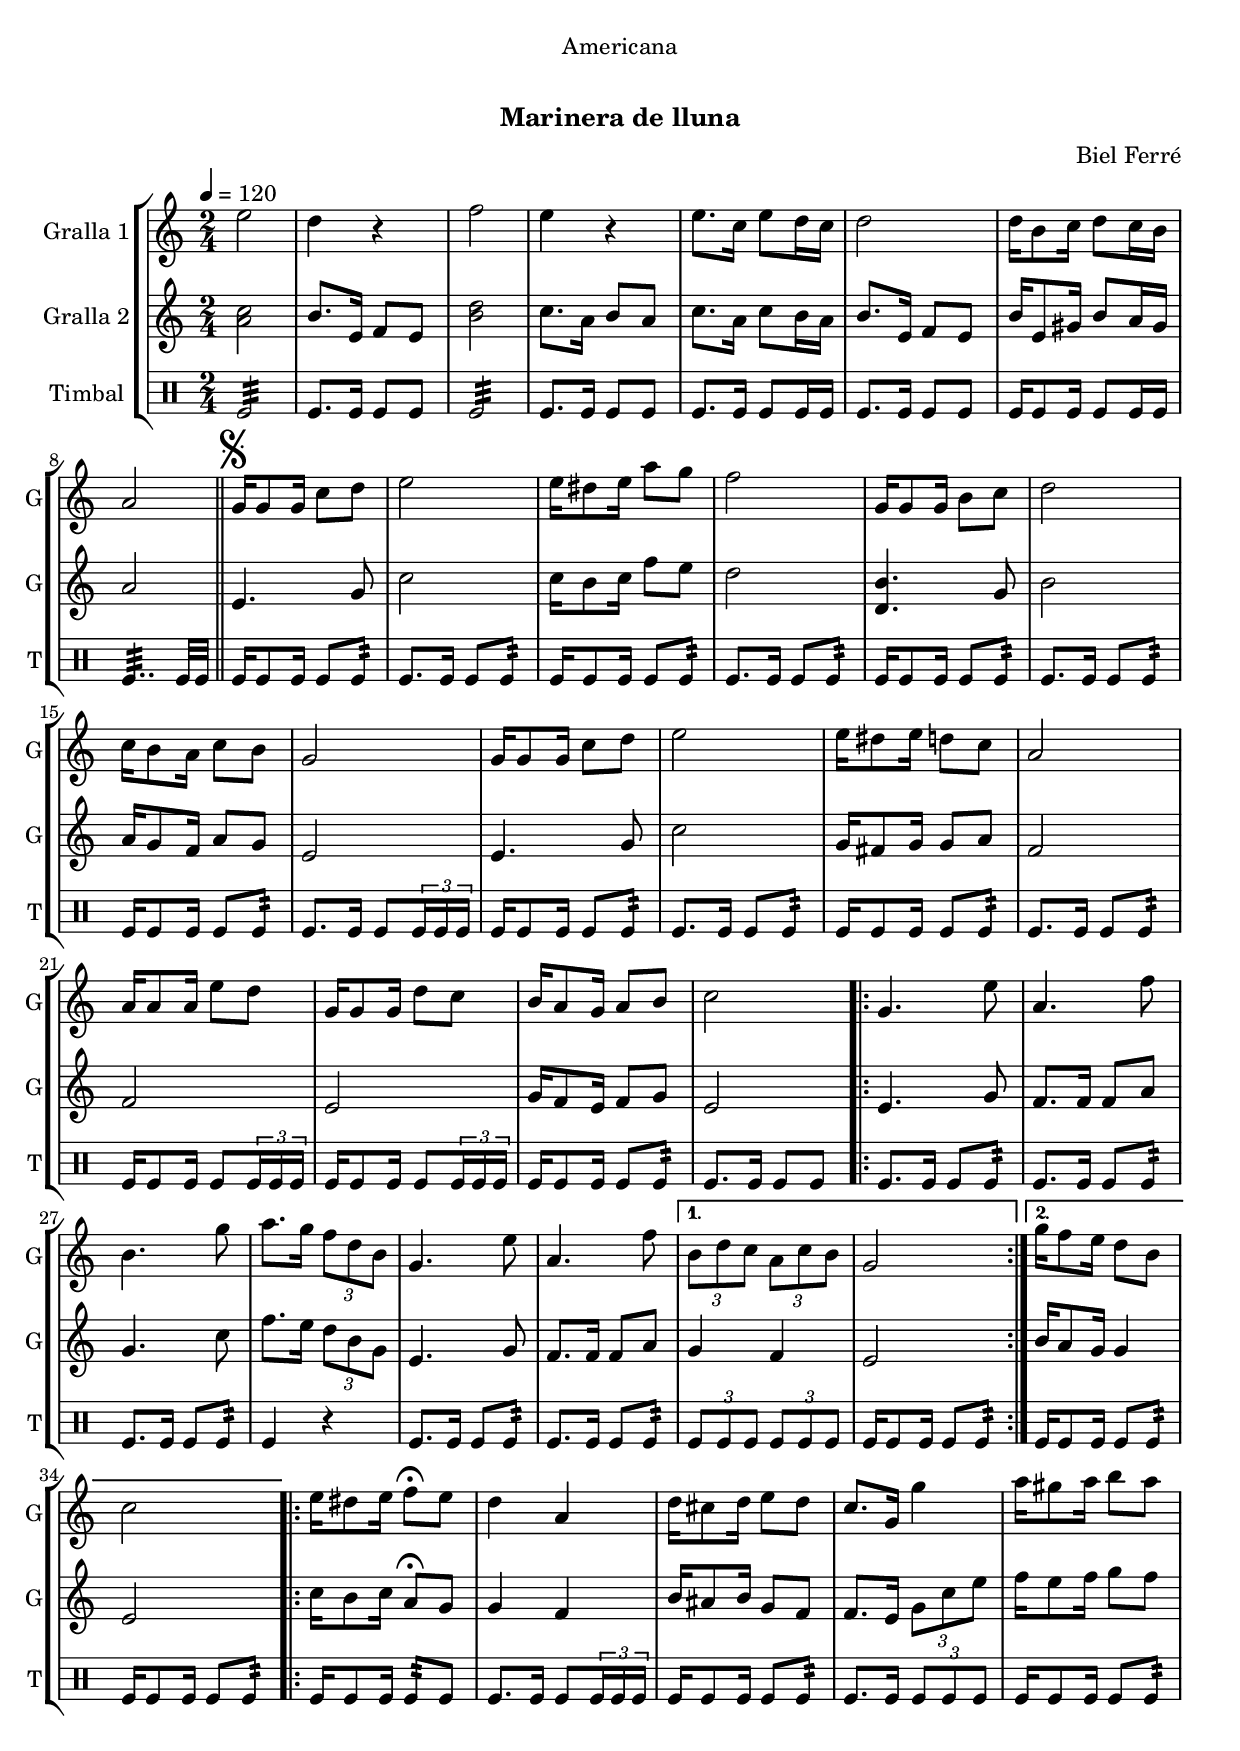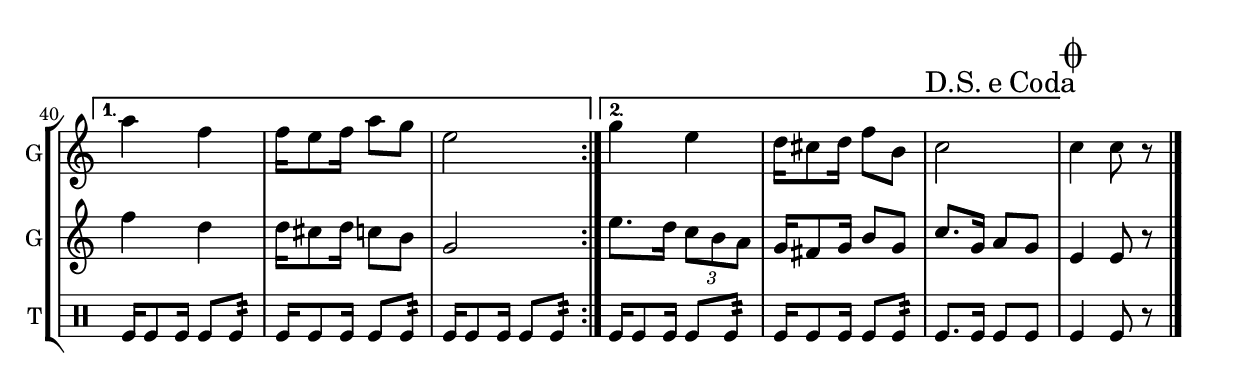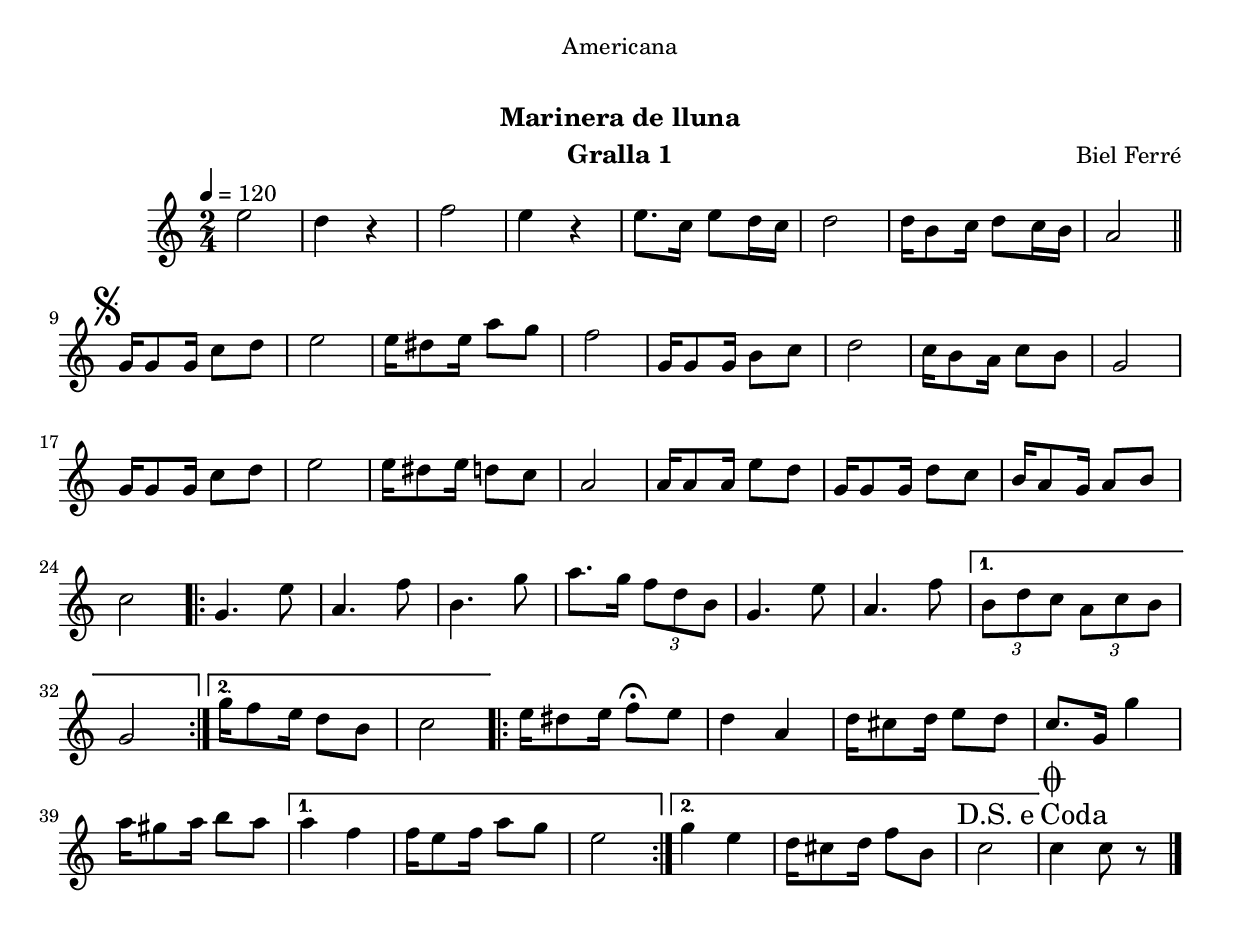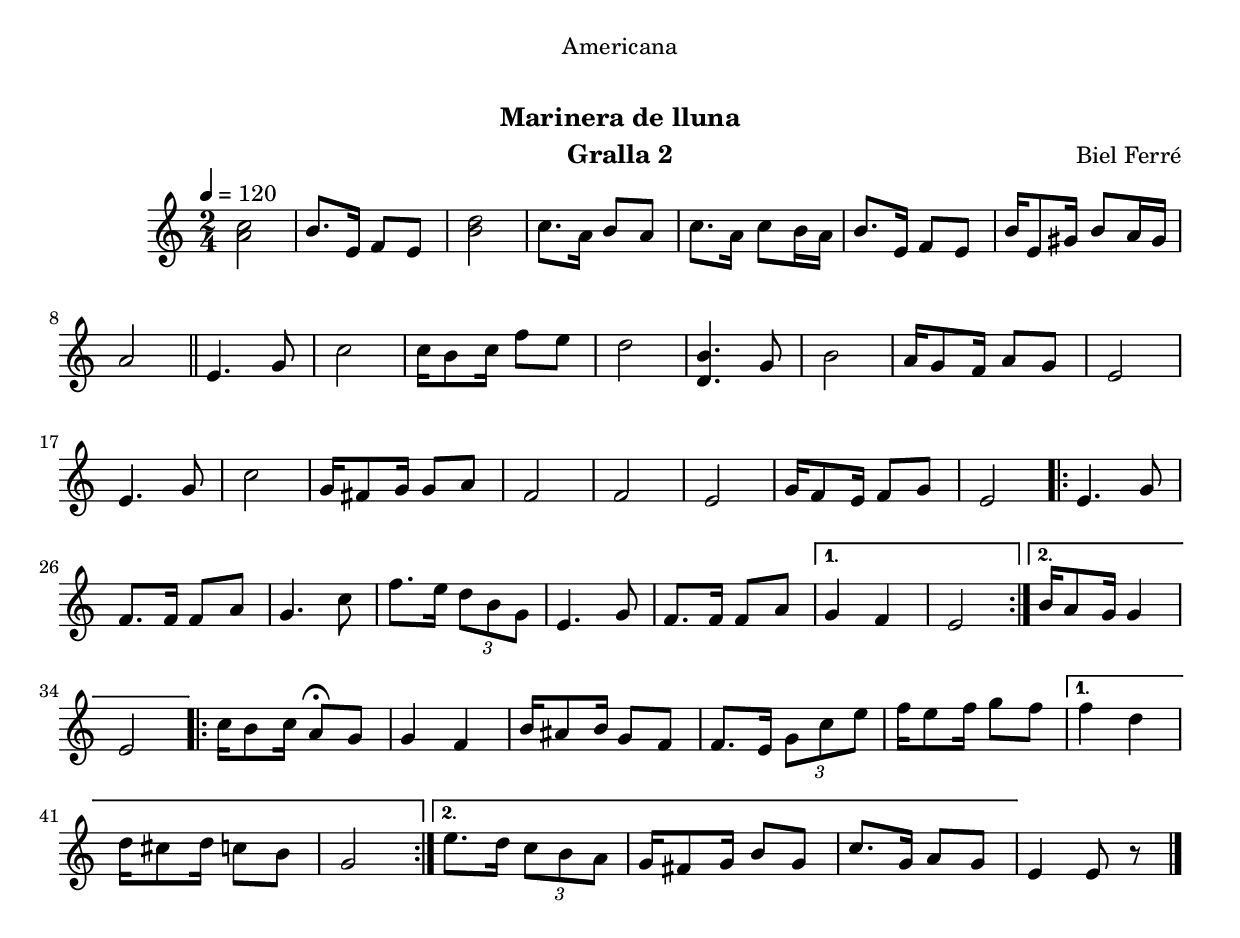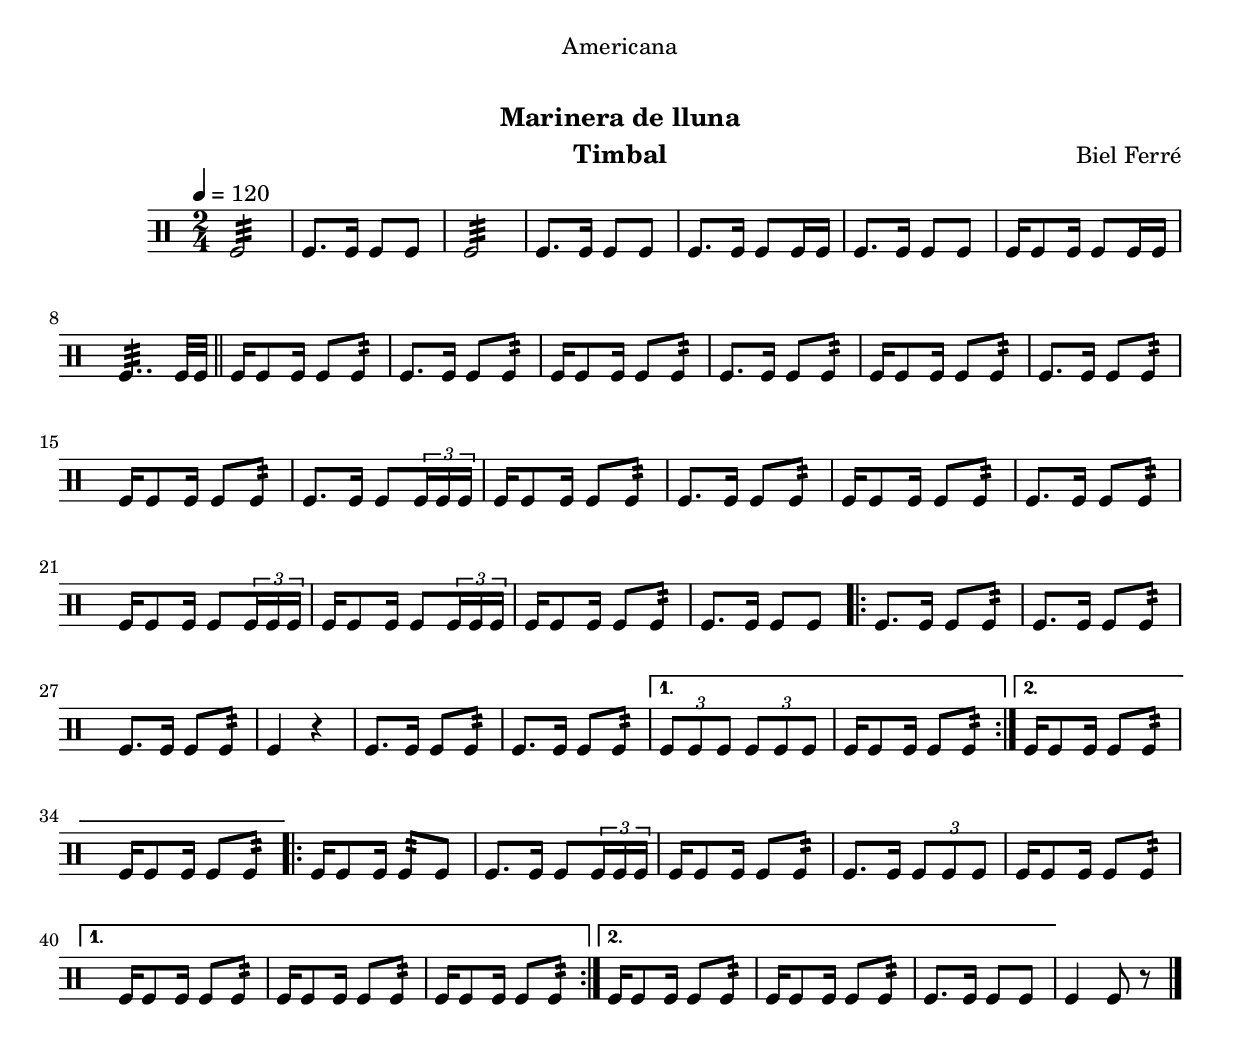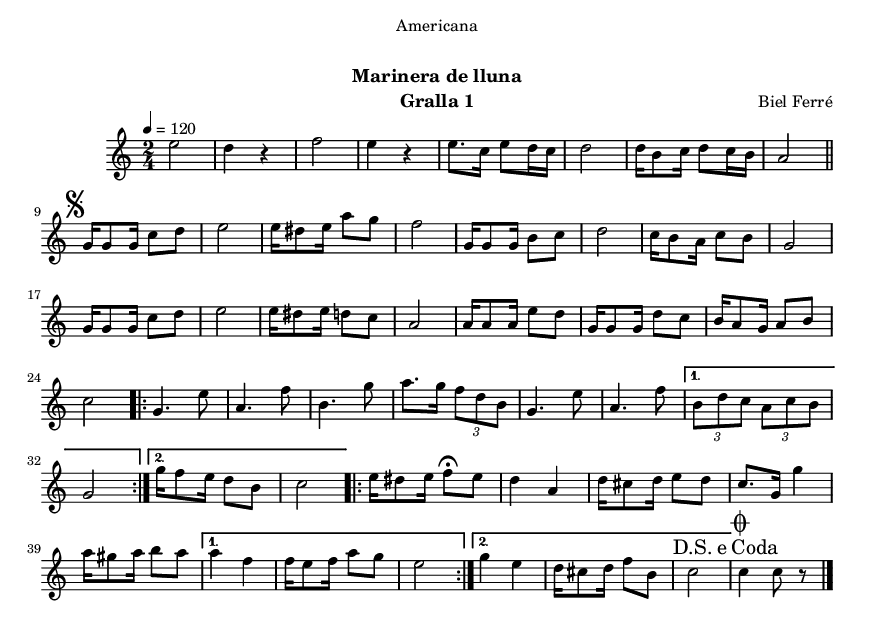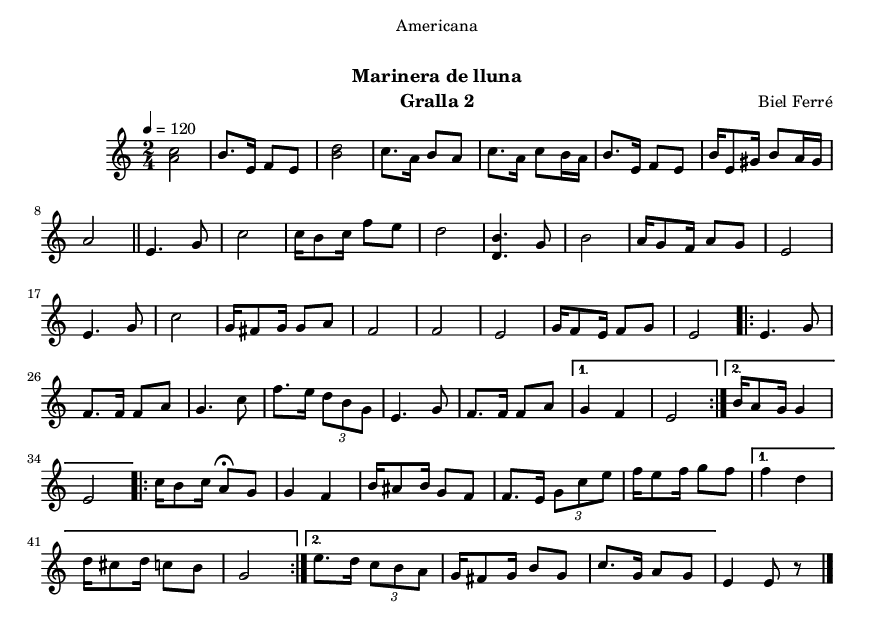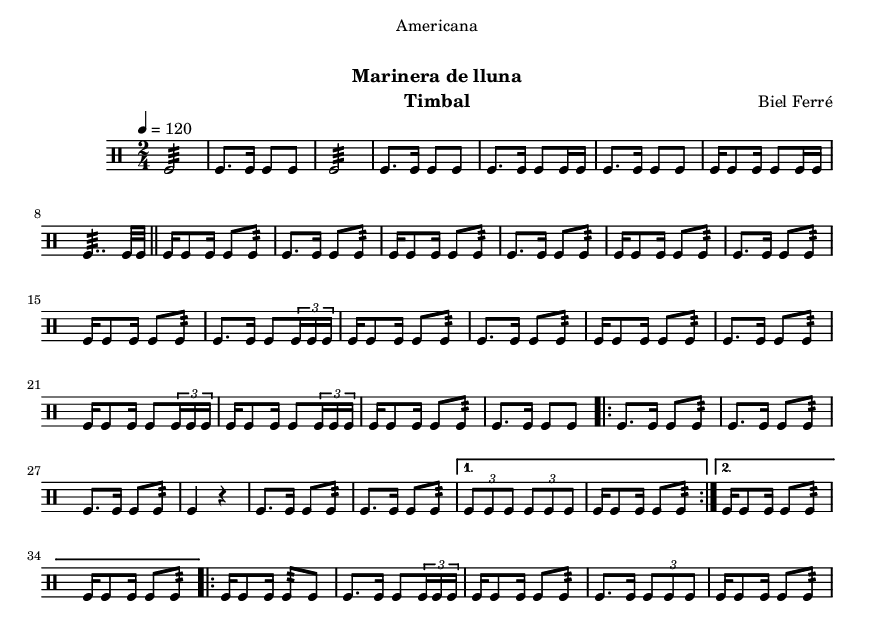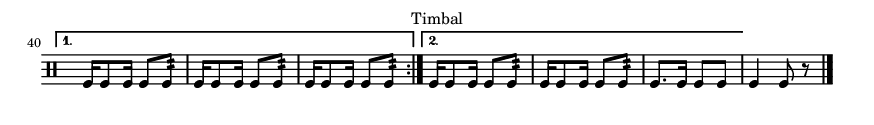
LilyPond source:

\version "2.16.0"

\header {
  dedication="Americana"
  title="           "
  subtitle="Marinera de lluna"
  subsubtitle=""
  poet=""
  meter=""
  piece=""
  composer="Biel Ferré"
  arranger=""
  opus=""
  instrument=""
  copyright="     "
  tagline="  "
}

liniaroAa =
\relative e''
{
  \tempo 4=120
  \clef treble
  \key c \major
  \time 2/4
  e2  |
  d4 r  |
  f2  |
  e4 r  |
  %05
  e8. c16 e8 d16 c  |
  d2  |
  d16 b8 c16 d8 c16 b  |
  a2  \bar "||"
  \mark \markup {\musicglyph #"scripts.segno"} g16 g8 g16 c8 d  |
  %10
  e2  |
  e16 dis8 e16 a8 g  |
  f2  |
  g,16 g8 g16 b8 c  |
  d2  |
  %15
  c16 b8 a16 c8 b  |
  g2  |
  g16 g8 g16 c8 d  |
  e2  |
  e16 dis8 e16 d8 c  |
  %20
  a2  |
  a16 a8 a16 e'8 d  |
  g,16 g8 g16 d'8 c  |
  b16 a8 g16 a8 b  |
   c2  |
  %25
  \repeat volta 2 { g4. e'8  |
  a,4. f'8  |
  b,4. g'8  |
  a8. g16 \times 2/3 { f8 d b }  |
  g4. e'8  |
  %30
  a,4. f'8 }
  \alternative { { \times 2/3 { b,8 d c } \times 2/3 { a c b }  |
  g2 }
  { g'16 f8 e16 d8 b  |
  c2 } }
  %35
  \repeat volta 2 { e16 dis8 e16 f8\fermata e  |
  d4 a  |
  d16 cis8 d16 e8 d  |
  c8. g16 g'4  |
  a16 gis8 a16 b8 a }
  %40
  \alternative { { a4 f  |
  f16 e8 f16 a8 g  |
  e2 }
  { g4 e  |
  d16 cis8 d16 f8 b,  |
  %45
  \mark \markup {D.S. e Coda} c2 } }
  \mark \markup {\musicglyph #"scripts.coda"} c4 c8 r  \bar "|."
}

liniaroAb =
\relative a'
{
  \tempo 4=120
  \clef treble
  \key c \major
  \time 2/4
  <a c>2  |
  b8. e,16 f8 e  |
  <b' d>2  |
  c8. a16 b8 a  |
  %05
  c8. a16 c8 b16 a  |
  b8. e,16 f8 e  |
  b'16 e,8 gis16 b8 a16 gis  |
  a2  \bar "||"
  e4. g8  |
  %10
  c2  |
  c16 b8 c16 f8 e  |
  d2  |
  <d, b'>4. g8  |
  b2  |
  %15
  a16 g8 f16 a8 g  |
  e2  |
  e4. g8  |
  c2  |
  g16 fis8 g16 g8 a  |
  %20
  f2  |
  f2  |
  e2  |
  g16 f8 e16 f8 g  |
  e2  |
  %25
  \repeat volta 2 { e4. g8  |
  f8. f16 f8 a  |
  g4. c8  |
  f8. e16 \times 2/3 { d8 b g }  |
  e4. g8  |
  %30
  f8. f16 f8 a }
  \alternative { { g4 f  |
  e2 }
  { b'16 a8 g16 g4  |
  e2 } }
  %35
  \repeat volta 2 { c'16 b8 c16 a8\fermata g  |
  g4 f  |
  b16 ais8 b16 g8 f  |
  f8. e16 \times 2/3 { g8 c e }  |
  f16 e8 f16 g8 f }
  %40
  \alternative { { f4 d  |
  d16 cis8 d16 c8 b  |
  g2 }
  { e'8. d16 \times 2/3 { c8 b a }  |
  g16 fis8 g16 b8 g  |
  %45
  c8. g16 a8 g } }
  e4 e8 r  \bar "|."
}

liniaroAc =
\drummode
{
  \tempo 4=120
  \time 2/4
  tomfl2:32  |
  tomfl8. tomfl16 tomfl8 tomfl  |
  tomfl2:32  |
  tomfl8. tomfl16 tomfl8 tomfl  |
  %05
  tomfl8. tomfl16 tomfl8 tomfl16 tomfl  |
  tomfl8. tomfl16 tomfl8 tomfl  |
  tomfl16 tomfl8 tomfl16 tomfl8 tomfl16 tomfl  |
  tomfl4..:32 tomfl32 tomfl  \bar "||"
  tomfl16 tomfl8 tomfl16 tomfl8 tomfl:32  |
  %10
  tomfl8. tomfl16 tomfl8 tomfl:32  |
  tomfl16 tomfl8 tomfl16 tomfl8 tomfl:32  |
  tomfl8. tomfl16 tomfl8 tomfl:32  |
  tomfl16 tomfl8 tomfl16 tomfl8 tomfl:32  |
  tomfl8. tomfl16 tomfl8 tomfl:32  |
  %15
  tomfl16 tomfl8 tomfl16 tomfl8 tomfl:32  |
  tomfl8. tomfl16 tomfl8 \times 2/3 { tomfl16 tomfl tomfl }  |
  tomfl16 tomfl8 tomfl16 tomfl8 tomfl:32  |
  tomfl8. tomfl16 tomfl8 tomfl:32  |
  tomfl16 tomfl8 tomfl16 tomfl8 tomfl:32  |
  %20
  tomfl8. tomfl16 tomfl8 tomfl:32  |
  tomfl16 tomfl8 tomfl16 tomfl8 \times 2/3 { tomfl16 tomfl tomfl }  |
  tomfl16 tomfl8 tomfl16 tomfl8 \times 2/3 { tomfl16 tomfl tomfl }  |
  tomfl16 tomfl8 tomfl16 tomfl8 tomfl:32  |
  tomfl8. tomfl16 tomfl8 tomfl  |
  %25
  \repeat volta 2 { tomfl8. tomfl16 tomfl8 tomfl:32  |
  tomfl8. tomfl16 tomfl8 tomfl:32  |
  tomfl8. tomfl16 tomfl8 tomfl:32  |
  tomfl4 r  |
  tomfl8. tomfl16 tomfl8 tomfl:32  |
  %30
  tomfl8. tomfl16 tomfl8 tomfl:32 }
  \alternative { { \times 2/3 { tomfl8 tomfl tomfl } \times 2/3 { tomfl tomfl tomfl }  |
  tomfl16 tomfl8 tomfl16 tomfl8 tomfl:32 }
  { tomfl16 tomfl8 tomfl16 tomfl8 tomfl:32  |
  tomfl16 tomfl8 tomfl16 tomfl8 tomfl:32 } }
  %35
  \repeat volta 2 { tomfl16 tomfl8 tomfl16 tomfl8:32 tomfl  |
  tomfl8. tomfl16 tomfl8 \times 2/3 { tomfl16 tomfl tomfl }  |
  tomfl16 tomfl8 tomfl16 tomfl8 tomfl:32  |
  tomfl8. tomfl16 \times 2/3 { tomfl8 tomfl tomfl }  |
  tomfl16 tomfl8 tomfl16 tomfl8 tomfl:32 }
  %40
  \alternative { { tomfl16 tomfl8 tomfl16 tomfl8 tomfl:32  |
  tomfl16 tomfl8 tomfl16 tomfl8 tomfl:32  |
  tomfl16 tomfl8 tomfl16 tomfl8 tomfl:32 }
  { tomfl16 tomfl8 tomfl16 tomfl8 tomfl:32  |
  tomfl16 tomfl8 tomfl16 tomfl8 tomfl:32  |
  %45
  tomfl8. tomfl16 tomfl8 tomfl } }
  tomfl4 tomfl8 r  \bar "|."
}

\book {

\paper {
  print-page-number = false
}

\bookpart {
  \score {
    \new StaffGroup {
      \override Score.RehearsalMark #'self-alignment-X = #LEFT
      <<
        \new Staff \with {instrumentName = #"Gralla 1" shortInstrumentName = #"G"} \liniaroAa
        \new Staff \with {instrumentName = #"Gralla 2" shortInstrumentName = #"G"} \liniaroAb
        \new DrumStaff \with {instrumentName = #"Timbal" shortInstrumentName = #"T"} \liniaroAc
      >>
    }
    \layout {}
  }\score { \unfoldRepeats
    \new StaffGroup {
      \override Score.RehearsalMark #'self-alignment-X = #LEFT
      <<
        \new Staff \with {instrumentName = #"Gralla 1" shortInstrumentName = #"G"} \liniaroAa
        \new Staff \with {instrumentName = #"Gralla 2" shortInstrumentName = #"G"} \liniaroAb
        \new DrumStaff \with {instrumentName = #"Timbal" shortInstrumentName = #"T"} \liniaroAc
      >>
    }
    \midi {}
  }
}

\bookpart {
  \header {instrument="Gralla 1"}
  \score {
    \new StaffGroup {
      \override Score.RehearsalMark #'self-alignment-X = #LEFT
      <<
        \new Staff \liniaroAa
      >>
    }
    \layout {}
  }\score { \unfoldRepeats
    \new StaffGroup {
      \override Score.RehearsalMark #'self-alignment-X = #LEFT
      <<
        \new Staff \liniaroAa
      >>
    }
    \midi {}
  }
}

\bookpart {
  \header {instrument="Gralla 2"}
  \score {
    \new StaffGroup {
      \override Score.RehearsalMark #'self-alignment-X = #LEFT
      <<
        \new Staff \liniaroAb
      >>
    }
    \layout {}
  }\score { \unfoldRepeats
    \new StaffGroup {
      \override Score.RehearsalMark #'self-alignment-X = #LEFT
      <<
        \new Staff \liniaroAb
      >>
    }
    \midi {}
  }
}

\bookpart {
  \header {instrument="Timbal"}
  \score {
    \new StaffGroup {
      \override Score.RehearsalMark #'self-alignment-X = #LEFT
      <<
        \new DrumStaff \liniaroAc
      >>
    }
    \layout {}
  }\score { \unfoldRepeats
    \new StaffGroup {
      \override Score.RehearsalMark #'self-alignment-X = #LEFT
      <<
        \new DrumStaff \liniaroAc
      >>
    }
    \midi {}
  }
}

}

\book {

\paper {
  print-page-number = false
  #(set-paper-size "a6landscape")
  #(layout-set-staff-size 14)
}

\bookpart {
  \header {instrument="Gralla 1"}
  \score {
    \new StaffGroup {
      \override Score.RehearsalMark #'self-alignment-X = #LEFT
      <<
        \new Staff \liniaroAa
      >>
    }
    \layout {}
  }
}

\bookpart {
  \header {instrument="Gralla 2"}
  \score {
    \new StaffGroup {
      \override Score.RehearsalMark #'self-alignment-X = #LEFT
      <<
        \new Staff \liniaroAb
      >>
    }
    \layout {}
  }
}

\bookpart {
  \header {instrument="Timbal"}
  \score {
    \new StaffGroup {
      \override Score.RehearsalMark #'self-alignment-X = #LEFT
      <<
        \new DrumStaff \liniaroAc
      >>
    }
    \layout {}
  }
}

}

